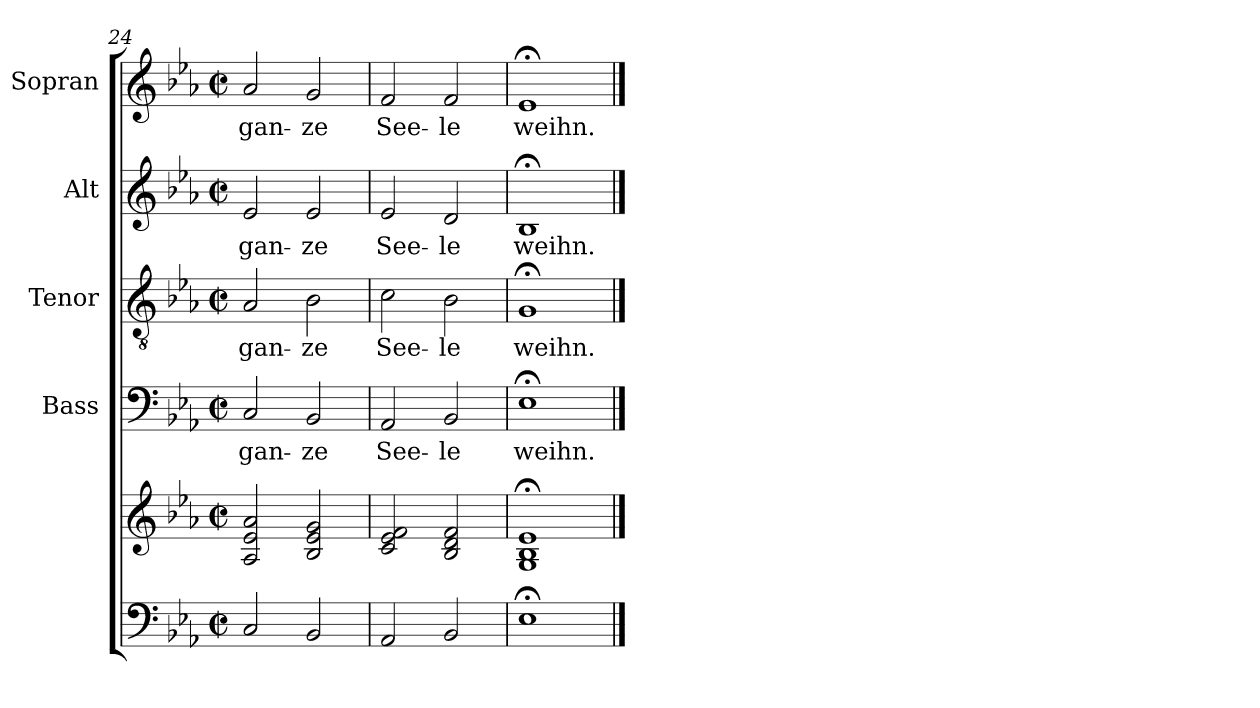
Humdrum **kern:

**kern	**kern	**kern	**text	**kern	**text	**kern	**text	**kern	**text
*part5	*part5	*part4	*part4	*part3	*part3	*part2	*part2	*part1	*part1
*staff6	*staff5	*staff4	*staff4	*staff3	*staff3	*staff2	*staff2	*staff1	*staff1
*	*	*I"Bass	*	*I"Tenor	*	*I"Alt	*	*I"Sopran	*
*	*	*I'B.	*	*I'T.	*	*I'A.	*	*I'S.	*
*clefF4	*clefG2	*clefF4	*	*clefGv2	*	*clefG2	*	*clefG2	*
*k[b-e-a-]	*k[b-e-a-]	*k[b-e-a-]	*	*k[b-e-a-]	*	*k[b-e-a-]	*	*k[b-e-a-]	*
*E-:	*E-:	*E-:	*	*E-:	*	*E-:	*	*E-:	*
*M2/2	*M2/2	*M2/2	*	*M2/2	*	*M2/2	*	*M2/2	*
*met(c|)	*met(c|)	*met(c|)	*	*met(c|)	*	*met(c|)	*	*met(c|)	*
=24	=24	=24	=24	=24	=24	=24	=24	=24	=24
!	!	!	!LO:LY:b	!	!LO:LY:b	!	!LO:LY:b	!	!LO:LY:b
2C/	2A-/ 2e-/ 2a-/	2C/	gan-	2A-/	gan-	2e-/	gan-	2a-/	gan-
!	!	!	!LO:LY:b	!	!LO:LY:b	!	!LO:LY:b	!	!LO:LY:b
2BB-/	2B-/ 2e-/ 2g/	2BB-/	-ze	2B-\	-ze	2e-/	-ze	2g/	-ze
=25	=25	=25	=25	=25	=25	=25	=25	=25	=25
!	!	!	!LO:LY:b	!	!LO:LY:b	!	!LO:LY:b	!	!LO:LY:b
2AA-/	2c/ 2e-/ 2f/	2AA-/	See-	2c\	See-	2e-/	See-	2f/	See-
!	!	!	!LO:LY:b	!	!LO:LY:b	!	!LO:LY:b	!	!LO:LY:b
2BB-/	2B-/ 2d/ 2f/	2BB-/	-le	2B-\	-le	2d/	-le	2f/	-le
=26	=26	=26	=26	=26	=26	=26	=26	=26	=26
!	!	!	!LO:LY:b	!	!LO:LY:b	!	!LO:LY:b	!	!LO:LY:b
1E-;<	1G;< 1B-;< 1e-;<	1E-;<	weihn.	1G;<	weihn.	1B-;<	weihn.	1e-;<	weihn.
==	==	==	==	==	==	==	==	==	==
*-	*-	*-	*-	*-	*-	*-	*-	*-	*-
